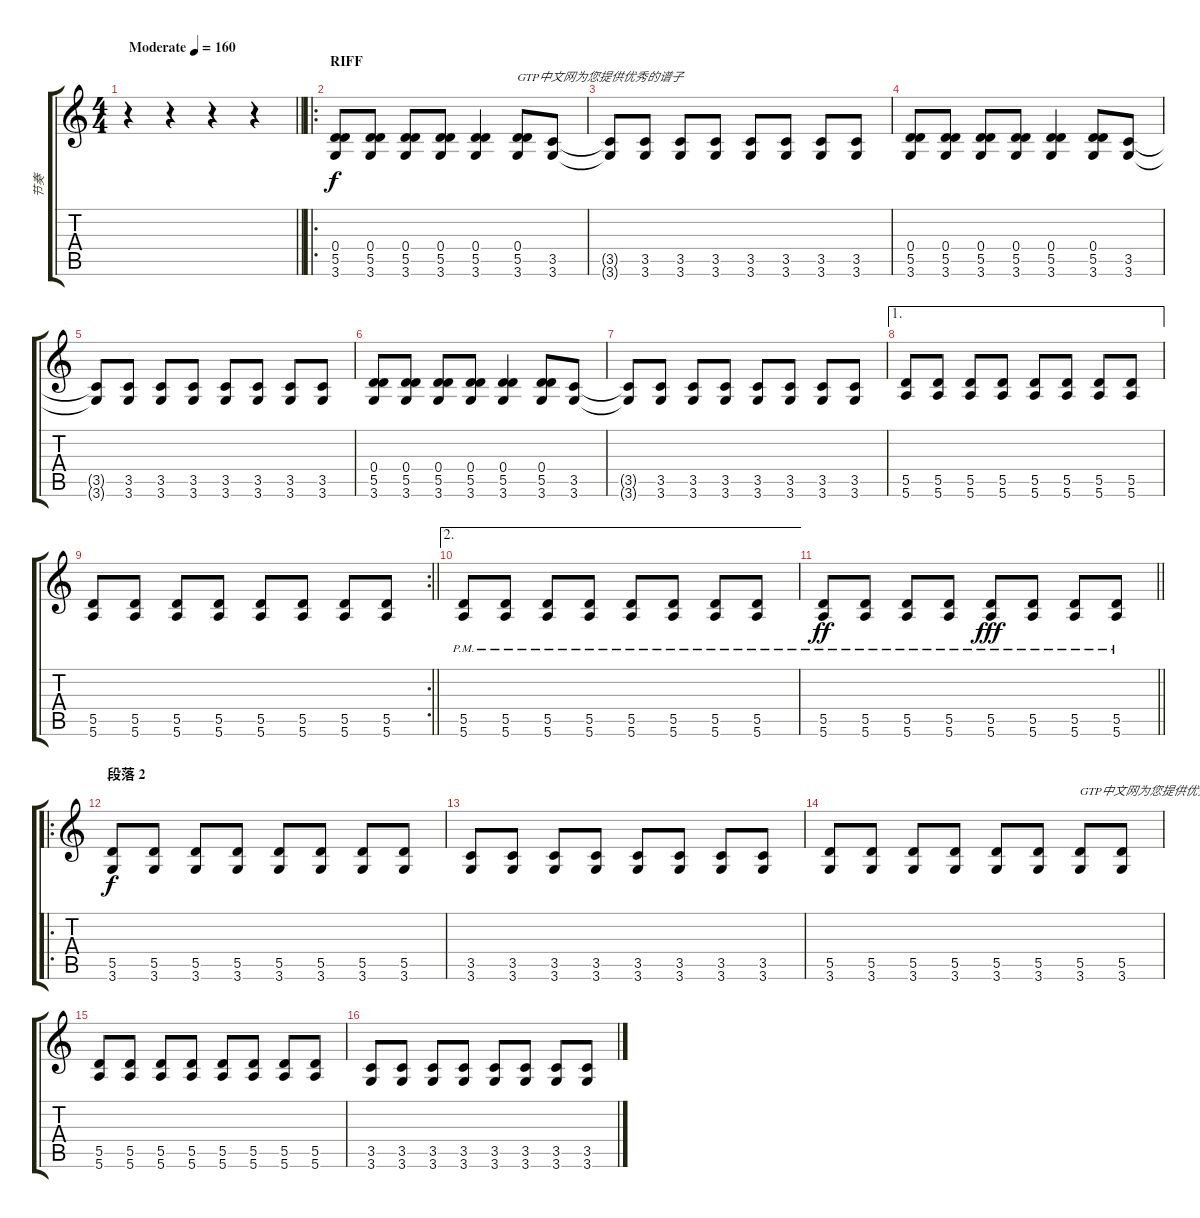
\track ("节奏" "节奏") {instrument distortionguitar}
\staff {score tabs}
\tuning (E4 B3 G3 D3 A2 E2) {hide}
\ts (4 4)
\tempo (160 "Moderate")
\clef g2
\barLineRight lightlight
\ks c
r.4{dy f instrument distortionguitar} r.4 r.4 r.4 |
\ro
\section ("" "RIFF")
(0.4 5.5 3.6).8 (0.4 5.5 3.6).8 (0.4 5.5 3.6).8 (0.4 5.5 3.6).8 (0.4 5.5 3.6).4 (0.4 5.5 3.6).8{txt "GTP中文网为您提供优秀的谱子"} (3.5 3.6).8 |
(3.5{t} 3.6{t}).8 (3.5 3.6).8 (3.5 3.6).8 (3.5 3.6).8 (3.5 3.6).8 (3.5 3.6).8 (3.5 3.6).8 (3.5 3.6).8 |
(0.4 5.5 3.6).8 (0.4 5.5 3.6).8 (0.4 5.5 3.6).8 (0.4 5.5 3.6).8 (0.4 5.5 3.6).4 (0.4 5.5 3.6).8 (3.5 3.6).8 |
(3.5{t} 3.6{t}).8 (3.5 3.6).8 (3.5 3.6).8 (3.5 3.6).8 (3.5 3.6).8 (3.5 3.6).8 (3.5 3.6).8 (3.5 3.6).8 |
(0.4 5.5 3.6).8 (0.4 5.5 3.6).8 (0.4 5.5 3.6).8 (0.4 5.5 3.6).8 (0.4 5.5 3.6).4 (0.4 5.5 3.6).8 (3.5 3.6).8 |
(3.5{t} 3.6{t}).8 (3.5 3.6).8 (3.5 3.6).8 (3.5 3.6).8 (3.5 3.6).8 (3.5 3.6).8 (3.5 3.6).8 (3.5 3.6).8 |
\ae 1
(5.5 5.6).8 (5.5 5.6).8 (5.5 5.6).8 (5.5 5.6).8 (5.5 5.6).8 (5.5 5.6).8 (5.5 5.6).8 (5.5 5.6).8 |
\rc 2
\barLineRight lightlight
(5.5 5.6).8 (5.5 5.6).8 (5.5 5.6).8 (5.5 5.6).8 (5.5 5.6).8 (5.5 5.6).8 (5.5 5.6).8 (5.5 5.6).8 |
\ae 2
(5.5{pm} 5.6{pm}).8 (5.5{pm} 5.6{pm}).8 (5.5{pm} 5.6{pm}).8 (5.5{pm} 5.6{pm}).8 (5.5{pm} 5.6{pm}).8 (5.5{pm} 5.6{pm}).8 (5.5{pm} 5.6{pm}).8 (5.5{pm} 5.6{pm}).8 |
\barLineRight lightlight
(5.5{pm} 5.6{pm}).8{dy ff} (5.5{pm} 5.6{pm}).8 (5.5{pm} 5.6{pm}).8 (5.5{pm} 5.6{pm}).8 (5.5{pm} 5.6{pm}).8{dy fff} (5.5{pm} 5.6{pm}).8 (5.5{pm} 5.6).8 (5.5{pm} 5.6{pm}).8 |
\ro
\section ("" "段落 2")
(5.5 3.6).8{dy f} (5.5 3.6).8 (5.5 3.6).8 (5.5 3.6).8 (5.5 3.6).8 (5.5 3.6).8 (5.5 3.6).8 (5.5 3.6).8 |
(3.5 3.6).8 (3.5 3.6).8 (3.5 3.6).8 (3.5 3.6).8 (3.5 3.6).8 (3.5 3.6).8 (3.5 3.6).8 (3.5 3.6).8 |
(5.5 3.6).8 (5.5 3.6).8 (5.5 3.6).8 (5.5 3.6).8 (5.5 3.6).8 (5.5 3.6).8 (5.5 3.6).8{txt "GTP中文网为您提供优秀的谱子"} (5.5 3.6).8 |
(5.5 5.6).8 (5.5 5.6).8 (5.5 5.6).8 (5.5 5.6).8 (5.5 5.6).8 (5.5 5.6).8 (5.5 5.6).8 (5.5 5.6).8 |
(3.5 3.6).8 (3.5 3.6).8 (3.5 3.6).8 (3.5 3.6).8 (3.5 3.6).8 (3.5 3.6).8 (3.5 3.6).8 (3.5 3.6).8
